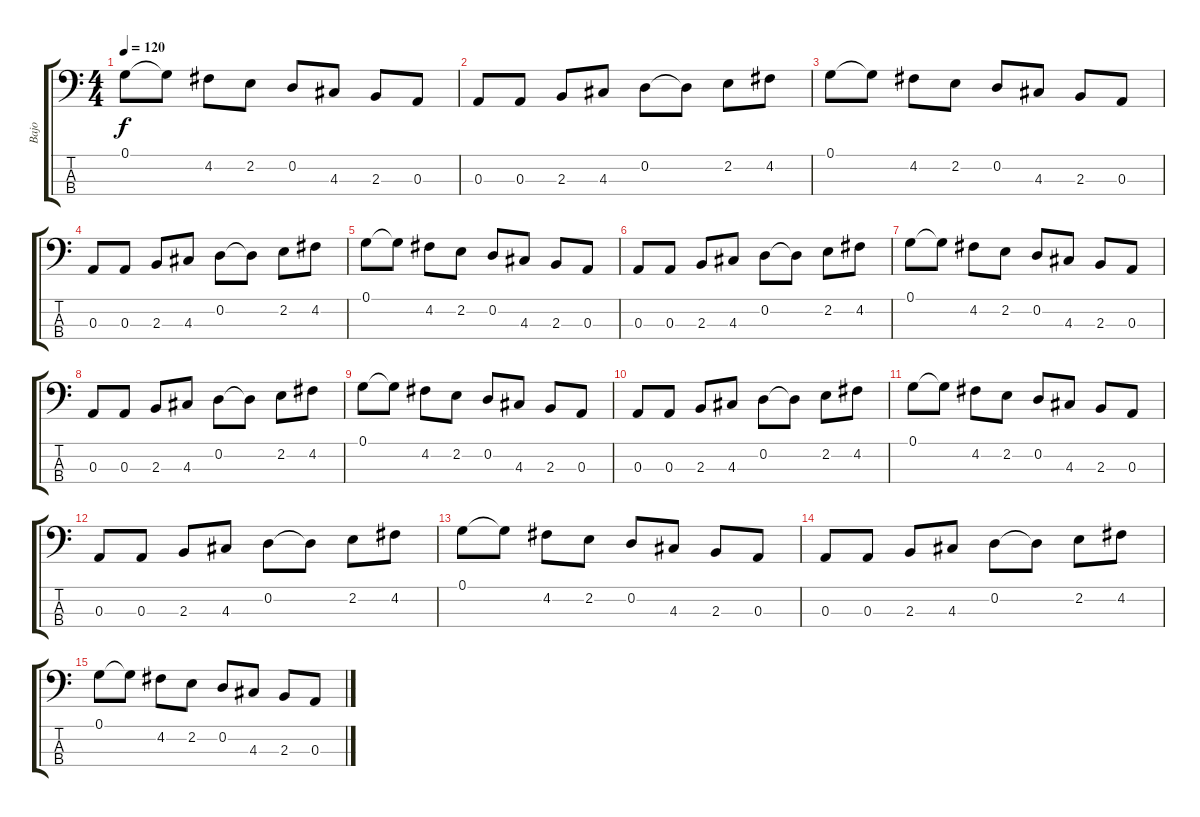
\track ("Bajo" "Bajo") {instrument electricbasspick}
\staff {score tabs}
\tuning (G2 D2 A1 E1) {hide}
\ts (4 4)
\tempo 120
\clef f4
\ks c
0.1.8{dy f} 0.1{t}.8 4.2.8 2.2.8 0.2.8 4.3.8 2.3.8 0.3.8 |
0.3.8 0.3.8 2.3.8 4.3.8 0.2.8 0.2{t}.8 2.2.8 4.2.8 |
0.1.8 0.1{t}.8 4.2.8 2.2.8 0.2.8 4.3.8 2.3.8 0.3.8 |
0.3.8 0.3.8 2.3.8 4.3.8 0.2.8 0.2{t}.8 2.2.8 4.2.8 |
0.1.8 0.1{t}.8 4.2.8 2.2.8 0.2.8 4.3.8 2.3.8 0.3.8 |
0.3.8 0.3.8 2.3.8 4.3.8 0.2.8 0.2{t}.8 2.2.8 4.2.8 |
0.1.8 0.1{t}.8 4.2.8 2.2.8 0.2.8 4.3.8 2.3.8 0.3.8 |
0.3.8 0.3.8 2.3.8 4.3.8 0.2.8 0.2{t}.8 2.2.8 4.2.8 |
0.1.8 0.1{t}.8 4.2.8 2.2.8 0.2.8 4.3.8 2.3.8 0.3.8 |
0.3.8 0.3.8 2.3.8 4.3.8 0.2.8 0.2{t}.8 2.2.8 4.2.8 |
0.1.8 0.1{t}.8 4.2.8 2.2.8 0.2.8 4.3.8 2.3.8 0.3.8 |
0.3.8 0.3.8 2.3.8 4.3.8 0.2.8 0.2{t}.8 2.2.8 4.2.8 |
0.1.8 0.1{t}.8 4.2.8 2.2.8 0.2.8 4.3.8 2.3.8 0.3.8 |
0.3.8 0.3.8 2.3.8 4.3.8 0.2.8 0.2{t}.8 2.2.8 4.2.8 |
0.1.8 0.1{t}.8 4.2.8 2.2.8 0.2.8 4.3.8 2.3.8 0.3.8
